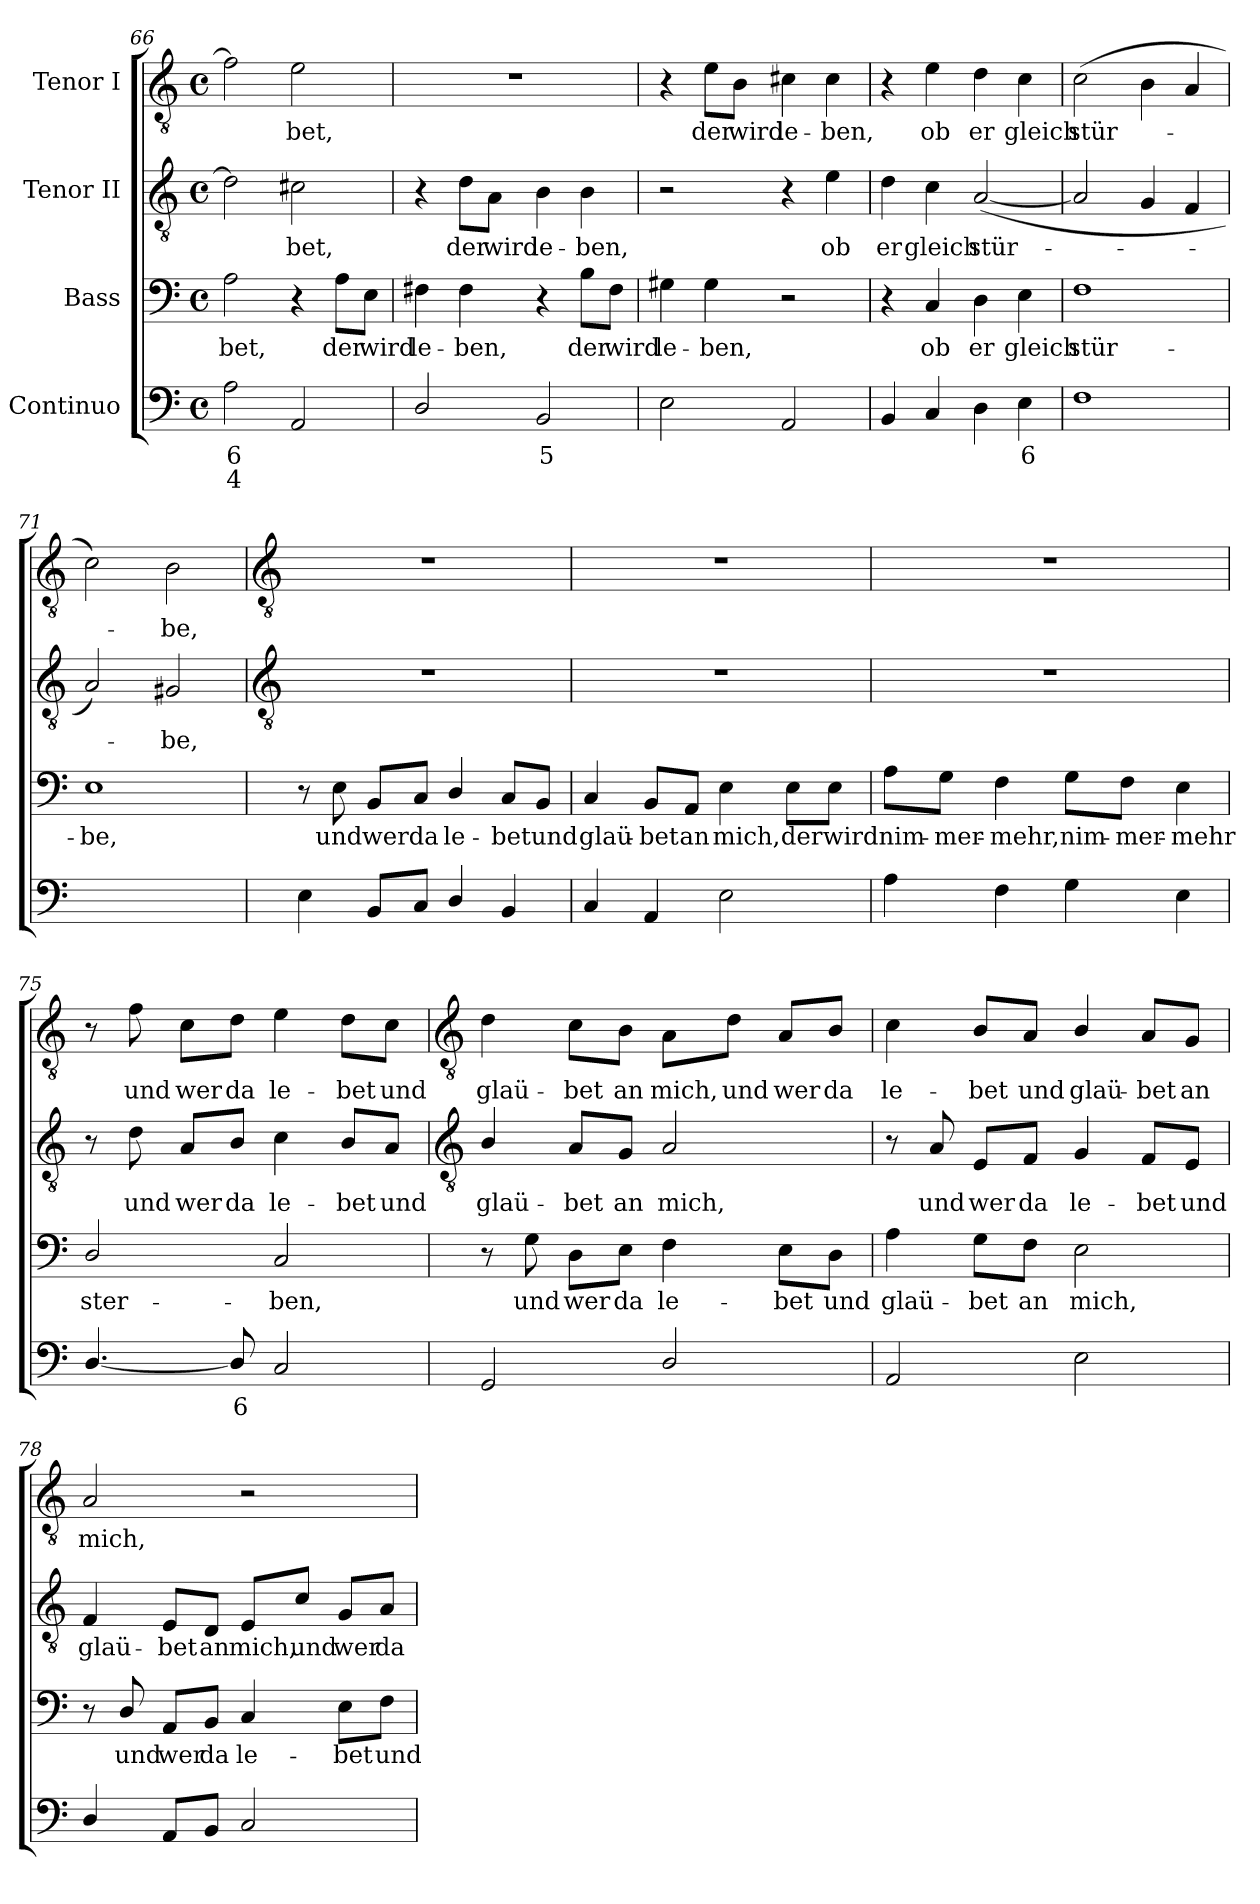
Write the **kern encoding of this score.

**kern	**text	**text	**kern	**text	**kern	**text	**kern	**text
*part4	*part4	*part4	*part3	*part3	*part2	*part2	*part1	*part1
*staff4	*staff4	*staff4	*staff3	*staff3	*staff2	*staff2	*staff1	*staff1
*I"Continuo	*	*	*I"Bass	*	*I"Tenor II	*	*I"Tenor I	*
!!LO:LB:g=z
*clefF4	*	*	*clefF4	*	*clefGv2	*	*clefGv2	*
*k[]	*	*	*k[]	*	*k[]	*	*k[]	*
*C:	*	*	*C:	*	*C:	*	*C:	*
*M4/4	*	*	*M4/4	*	*M4/4	*	*M4/4	*
*met(c)	*	*	*met(c)	*	*met(c)	*	*met(c)	*
=66	=66	=66	=66	=66	=66	=66	=66	=66
!	!LO:LY:b	!LO:LY:b	!	!LO:LY:b	!	!	!	!
2A	6	4	2A	-bet,	2d]	.	2f]	.
!	!	!	!	!	!	!LO:LY:b	!	!LO:LY:b
2AA	.	.	4r	.	2c#X	bet,	2e	bet,
!	!	!	!	!LO:LY:b	!	!	!	!
.	.	.	8A\L	der	.	.	.	.
!	!	!	!	!LO:LY:b	!	!	!	!
.	.	.	8E\J	wird	.	.	.	.
=67	=67	=67	=67	=67	=67	=67	=67	=67
!	!	!	!	!LO:LY:b	!	!	!	!
2D/	.	.	4F#X	le-	4r	.	1r	.
!	!	!	!	!LO:LY:b	!	!LO:LY:b	!	!
.	.	.	4F#	-ben,	8d\L	der	.	.
!	!	!	!	!	!	!LO:LY:b	!	!
.	.	.	.	.	8A\J	wird	.	.
!	!LO:LY:b	!	!	!	!	!LO:LY:b	!	!
2BB	5	.	4r	.	4B	le-	.	.
!	!	!	!	!LO:LY:b	!	!LO:LY:b	!	!
.	.	.	8B\L	der	4B	-ben,	.	.
!	!	!	!	!LO:LY:b	!	!	!	!
.	.	.	8F#\J	wird	.	.	.	.
=68	=68	=68	=68	=68	=68	=68	=68	=68
!	!	!	!	!LO:LY:b	!	!	!	!
2E	.	.	4G#X	le-	2r	.	4r	.
!	!	!	!	!LO:LY:b	!	!	!	!LO:LY:b
.	.	.	4G#	-ben,	.	.	8e\L	der
!	!	!	!	!	!	!	!	!LO:LY:b
.	.	.	.	.	.	.	8B\J	wird
!	!	!	!	!	!	!	!	!LO:LY:b
2AA	.	.	2r	.	4r	.	4c#X	le-
!	!	!	!	!	!	!LO:LY:b	!	!LO:LY:b
.	.	.	.	.	4e	ob	4c#	-ben,
=69	=69	=69	=69	=69	=69	=69	=69	=69
!	!	!	!	!	!	!LO:LY:b	!	!
4BB	.	.	4r	.	4d	er	4r	.
!	!	!	!	!LO:LY:b	!	!LO:LY:b	!	!LO:LY:b
4C	.	.	4C	ob	4c	gleich	4e	ob
!	!	!	!	!LO:LY:b	!	!LO:LY:b	!	!LO:LY:b
4D	.	.	4D	er	(<[2A	stür-	4d	er
!	!LO:LY:b	!	!	!LO:LY:b	!	!	!	!LO:LY:b
4E	6	.	4E	gleich	.	.	4c	gleich
=70	=70	=70	=70	=70	=70	=70	=70	=70
!	!	!	!	!LO:LY:b	!	!	!	!LO:LY:b
1F	.	.	1F	stür-	2A]	.	(>2c	stür-
.	.	.	.	.	4G	.	4B	.
.	.	.	.	.	4F	.	4A	.
=71	=71	=71	=71	=71	=71	=71	=71	=71
!	!LO:LY:b	!LO:LY:b	!	!LO:LY:b	!	!	!	!
[2Eyy	6	4	1E	-be,	2A)	.	2c)	.
!	!LO:LY:b	!	!	!	!	!LO:LY:b	!	!LO:LY:b
2Eyy]	5	.	.	.	2G#X	be,	2B	be,
!!LO:LB:g=z
=72	=72	=72	=72	=72	=72	=72	=72	=72
*	*	*	*	*	*clefGv2	*	*clefGv2	*
4E	.	.	8r	.	1r	.	1r	.
!	!	!	!	!LO:LY:b	!	!	!	!
.	.	.	8E	und	.	.	.	.
!	!	!	!	!LO:LY:b	!	!	!	!
8BBL	.	.	8BB/L	wer	.	.	.	.
!	!	!	!	!LO:LY:b	!	!	!	!
8CJ	.	.	8C/J	da	.	.	.	.
!	!	!	!	!LO:LY:b	!	!	!	!
4D/	.	.	4D/	le-	.	.	.	.
!	!	!	!	!LO:LY:b	!	!	!	!
4BB	.	.	8C/L	-bet	.	.	.	.
!	!	!	!	!LO:LY:b	!	!	!	!
.	.	.	8BB/J	und	.	.	.	.
=73	=73	=73	=73	=73	=73	=73	=73	=73
!	!	!	!	!LO:LY:b	!	!	!	!
4C	.	.	4C	glaü-	1r	.	1r	.
!	!	!	!	!LO:LY:b	!	!	!	!
4AA	.	.	8BB/L	-bet	.	.	.	.
!	!	!	!	!LO:LY:b	!	!	!	!
.	.	.	8AA/J	an	.	.	.	.
!	!	!	!	!LO:LY:b	!	!	!	!
2E	.	.	4E	mich,	.	.	.	.
!	!	!	!	!LO:LY:b	!	!	!	!
.	.	.	8E\L	der	.	.	.	.
!	!	!	!	!LO:LY:b	!	!	!	!
.	.	.	8E\J	wird	.	.	.	.
=74	=74	=74	=74	=74	=74	=74	=74	=74
!	!	!	!	!LO:LY:b	!	!	!	!
4A	.	.	8A\L	nim-	1r	.	1r	.
!	!	!	!	!LO:LY:b	!	!	!	!
.	.	.	8G\J	-mer-	.	.	.	.
!	!	!	!	!LO:LY:b	!	!	!	!
4F	.	.	4F	-mehr,	.	.	.	.
!	!	!	!	!LO:LY:b	!	!	!	!
4G	.	.	8G\L	nim-	.	.	.	.
!	!	!	!	!LO:LY:b	!	!	!	!
.	.	.	8F\J	-mer-	.	.	.	.
!	!	!	!	!LO:LY:b	!	!	!	!
4E	.	.	4E	-mehr	.	.	.	.
=75	=75	=75	=75	=75	=75	=75	=75	=75
!	!	!	!	!LO:LY:b	!	!	!	!
[4.D/	.	.	2D/	ster-	8r	.	8r	.
!	!	!	!	!	!	!LO:LY:b	!	!LO:LY:b
.	.	.	.	.	8d	und	8f	und
!	!	!	!	!	!	!LO:LY:b	!	!LO:LY:b
.	.	.	.	.	8A/L	wer	8c\L	wer
!	!LO:LY:b	!	!	!	!	!LO:LY:b	!	!LO:LY:b
8D/]	6	.	.	.	8B/J	da	8d\J	da
!	!	!	!	!LO:LY:b	!	!LO:LY:b	!	!LO:LY:b
2C	.	.	2C	-ben,	4c	le-	4e	le-
!	!	!	!	!	!	!LO:LY:b	!	!LO:LY:b
.	.	.	.	.	8B/L	-bet	8d\L	-bet
!	!	!	!	!	!	!LO:LY:b	!	!LO:LY:b
.	.	.	.	.	8A/J	und	8c\J	und
!!LO:LB:g=z
=76	=76	=76	=76	=76	=76	=76	=76	=76
*	*	*	*	*	*clefGv2	*	*clefGv2	*
!	!	!	!	!	!	!LO:LY:b	!	!LO:LY:b
2GG	.	.	8r	.	4B/	glaü-	4d	glaü-
!	!	!	!	!LO:LY:b	!	!	!	!
.	.	.	8G	und	.	.	.	.
!	!	!	!	!LO:LY:b	!	!LO:LY:b	!	!LO:LY:b
.	.	.	8D\L	wer	8A/L	-bet	8c\L	-bet
!	!	!	!	!LO:LY:b	!	!LO:LY:b	!	!LO:LY:b
.	.	.	8E\J	da	8G/J	an	8B\J	an
!	!	!	!	!LO:LY:b	!	!LO:LY:b	!	!LO:LY:b
2D/	.	.	4F	le-	2A	mich,	8A\L	mich,
!	!	!	!	!	!	!	!	!LO:LY:b
.	.	.	.	.	.	.	8d\J	und
!	!	!	!	!LO:LY:b	!	!	!	!LO:LY:b
.	.	.	8E\L	-bet	.	.	8A/L	wer
!	!	!	!	!LO:LY:b	!	!	!	!LO:LY:b
.	.	.	8D\J	und	.	.	8B/J	da
=77	=77	=77	=77	=77	=77	=77	=77	=77
!	!	!	!	!LO:LY:b	!	!	!	!LO:LY:b
2AA	.	.	4A	glaü-	8r	.	4c	le-
!	!	!	!	!	!	!LO:LY:b	!	!
.	.	.	.	.	8A	und	.	.
!	!	!	!	!LO:LY:b	!	!LO:LY:b	!	!LO:LY:b
.	.	.	8G\L	-bet	8E/L	wer	8B/L	-bet
!	!	!	!	!LO:LY:b	!	!LO:LY:b	!	!LO:LY:b
.	.	.	8F\J	an	8F/J	da	8A/J	und
!	!	!	!	!LO:LY:b	!	!LO:LY:b	!	!LO:LY:b
2E	.	.	2E	mich,	4G	le-	4B/	glaü-
!	!	!	!	!	!	!LO:LY:b	!	!LO:LY:b
.	.	.	.	.	8F/L	-bet	8A/L	-bet
!	!	!	!	!	!	!LO:LY:b	!	!LO:LY:b
.	.	.	.	.	8E/J	und	8G/J	an
=78	=78	=78	=78	=78	=78	=78	=78	=78
!	!	!	!	!	!	!LO:LY:b	!	!LO:LY:b
4D/	.	.	8r	.	4F	glaü-	2A	mich,
!	!	!	!	!LO:LY:b	!	!	!	!
.	.	.	8D/	und	.	.	.	.
!	!	!	!	!LO:LY:b	!	!LO:LY:b	!	!
8AAL	.	.	8AA/L	wer	8E/L	-bet	.	.
!	!	!	!	!LO:LY:b	!	!LO:LY:b	!	!
8BBJ	.	.	8BB/J	da	8D/J	an	.	.
!	!	!	!	!LO:LY:b	!	!LO:LY:b	!	!
2C	.	.	4C	le-	8E/L	mich,	2r	.
!	!	!	!	!	!	!LO:LY:b	!	!
.	.	.	.	.	8c/J	und	.	.
!	!	!	!	!LO:LY:b	!	!LO:LY:b	!	!
.	.	.	8E\L	-bet	8G/L	wer	.	.
!	!	!	!	!LO:LY:b	!	!LO:LY:b	!	!
.	.	.	8F\J	und	8A/J	da	.	.
=	=	=	=	=	=	=	=	=
*-	*-	*-	*-	*-	*-	*-	*-	*-
